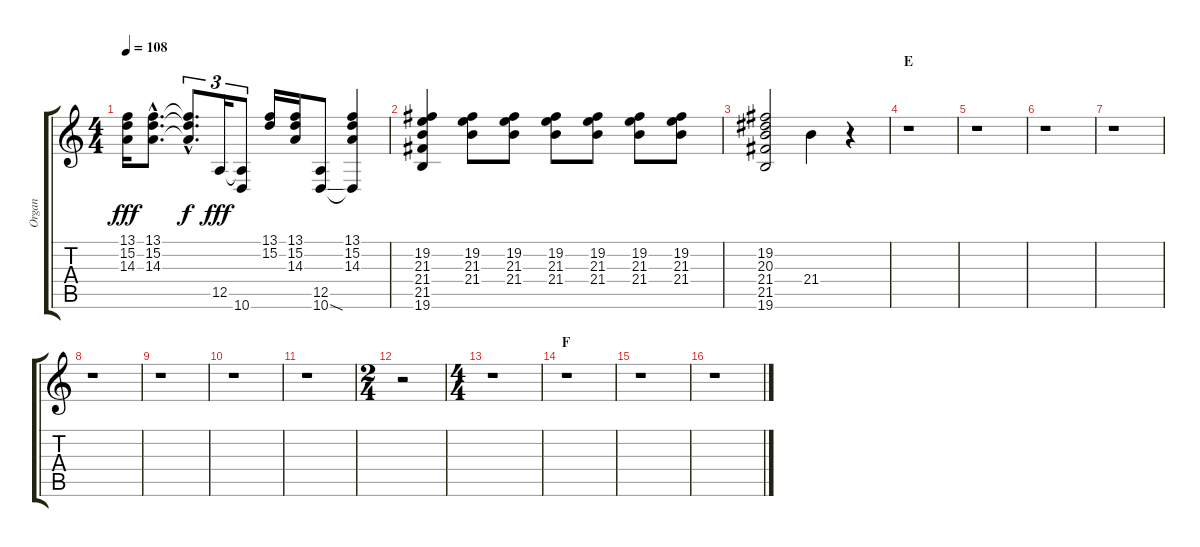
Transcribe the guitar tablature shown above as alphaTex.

\track ("Organ" "Organ") {instrument rockorgan}
\staff {score tabs}
\tuning (E4 B3 G3 D3 A2 E2) {hide}
\ts (4 4)
\tempo 108
\clef g2
\ks c
(13.1 15.2 14.3).16{dy fff} (13.1{hac} 15.2{hac} 14.3{hac}).8{d} (13.1{hac t} 15.2{hac t} 14.3{hac t}).8{d tu (3 2) dy f} 12.5.16{tu (3 2) dy fff} (12.5{t} 10.6).8{tu (3 2)} (13.1 15.2).16 (13.1 15.2 14.3).16 (12.5 10.6{ss}).8 (13.1 15.2 14.3 10.6{t}).4 |
(19.2 21.3 21.4 21.5 19.6).4 (19.2 21.3 21.4).8 (19.2 21.3 21.4).8 (19.2 21.3 21.4).8 (19.2 21.3 21.4).8 (19.2 21.3 21.4).8 (19.2 21.3 21.4).8 |
(19.2 20.3 21.4 21.5 19.6).2 21.4.4 r.4 |
\section ("" "E")
r.1 |
r.1 |
r.1 |
r.1 |
r.1 |
r.1 |
r.1 |
r.1 |
\ts (2 4)
r.2 |
\ts (4 4)
r.1 |
\section ("" "F")
r.1 |
r.1 |
r.1
